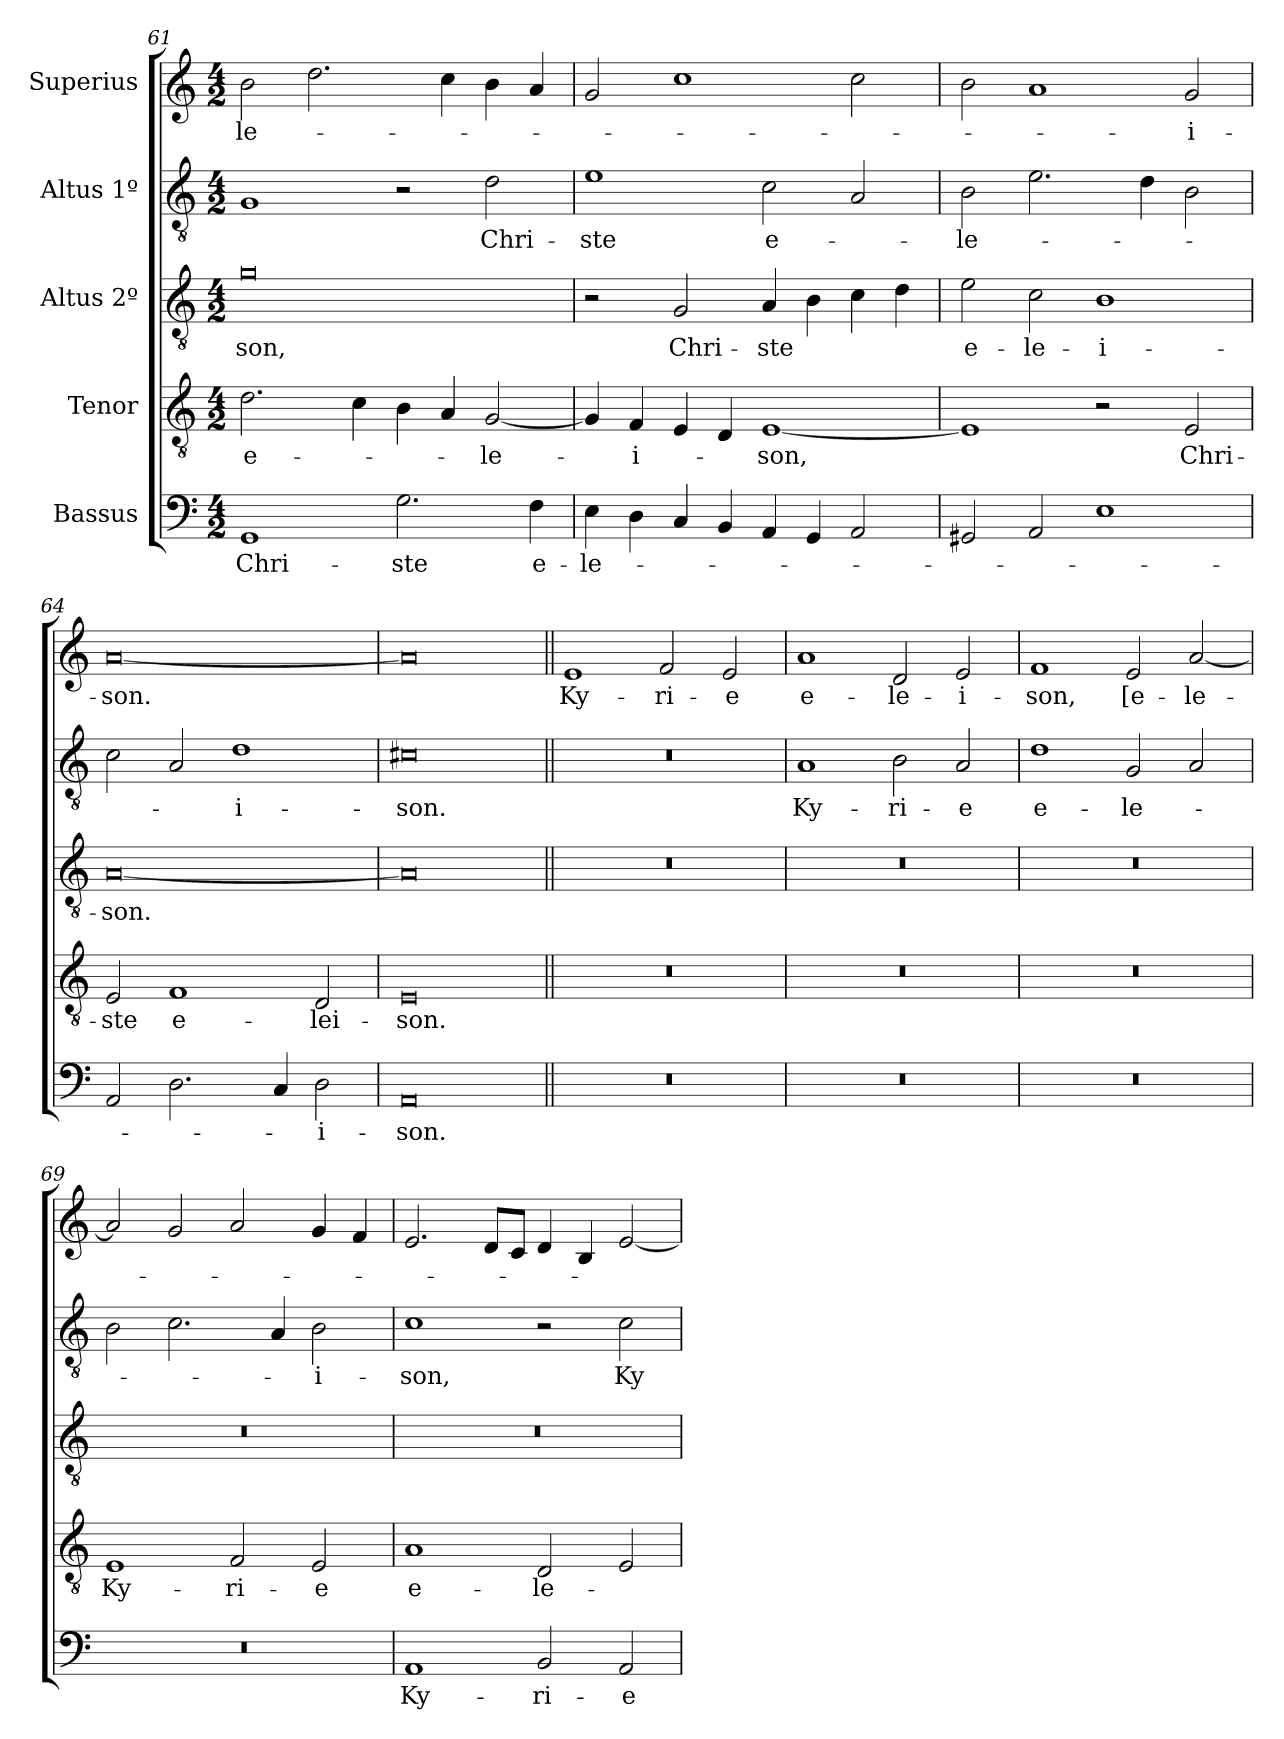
**kern	**text	**kern	**text	**kern	**text	**kern	**text	**kern	**text
*part5	*part5	*part4	*part4	*part3	*part3	*part2	*part2	*part1	*part1
*staff5	*staff5	*staff4	*staff4	*staff3	*staff3	*staff2	*staff2	*staff1	*staff1
*I"Bassus	*	*I"Tenor	*	*I"Altus 2º	*	*I"Altus 1º	*	*I"Superius	*
*clefF4	*	*clefGv2	*	*clefGv2	*	*clefGv2	*	*clefG2	*
*k[]	*	*k[]	*	*k[]	*	*k[]	*	*k[]	*
*M4/2	*	*M4/2	*	*M4/2	*	*M4/2	*	*M4/2	*
=61	=61	=61	=61	=61	=61	=61	=61	=61	=61
1GG/	Chri-	2.d\	e-	0g\	-son,	1G/	.	2b\	-le-
.	.	.	.	.	.	.	.	2.dd\	.
.	.	4c\	.	.	.	.	.	.	.
2.G\	-ste	4B\	.	.	.	2r	.	.	.
.	.	4A/	.	.	.	.	.	4cc\	.
.	.	[2G/	-le-	.	.	2d\	-Chri-	4b\	.
4F\	e-	.	.	.	.	.	.	4a/	.
=62	=62	=62	=62	=62	=62	=62	=62	=62	=62
4E\	-le-	4G/]	.	2r	.	1e\	-ste	2g/	.
4D\	.	4F/	-i-	.	.	.	.	.	.
4C/	.	4E/	.	2G/	Chri-	.	.	1cc\	.
4BB/	.	4D/	.	.	.	.	.	.	.
4AA/	.	[1E/	-son,	4A/	-ste	2c\	e-	.	.
4GG/	.	.	.	4B\	.	.	.	.	.
2AA/	.	.	.	4c\	.	2A/	.	2cc\	.
.	.	.	.	4d\	.	.	.	.	.
=63	=63	=63	=63	=63	=63	=63	=63	=63	=63
2GG#X/	.	1E/]	.	2e\	e-	2B\	-le-	2b\	.
2AA/	.	.	.	2c\	-le-	2.e\	.	1a/	.
1E\	.	2r	.	1B\	-i-	.	.	.	.
.	.	.	.	.	.	4d\	.	.	.
.	.	2E/	Chri-	.	.	2B\	.	2g/	-i-
=64	=64	=64	=64	=64	=64	=64	=64	=64	=64
2AA/	.	2E/	-ste	[0A/	-son.	2c\	.	[0a/	-son.
2.D\	.	1F/	e-	.	.	2A/	.	.	.
.	.	.	.	.	.	1d\	-i-	.	.
4C/	.	.	.	.	.	.	.	.	.
2D\	-i-	2D/	-lei-	.	.	.	.	.	.
=65	=65	=65	=65	=65	=65	=65	=65	=65	=65
0AA/	-son.	0E/	-son.	0A/]	.	0c#X\	-son.	0a/]	.
=66||	=66||	=66||	=66||	=66||	=66||	=66||	=66||	=66||	=66||
0r	.	0r	.	0r	.	0r	.	1e/	Ky-
.	.	.	.	.	.	.	.	2f/	-ri-
.	.	.	.	.	.	.	.	2e/	-e
=67	=67	=67	=67	=67	=67	=67	=67	=67	=67
0r	.	0r	.	0r	.	1A/	Ky-	1a/	e-
.	.	.	.	.	.	2B\	-ri-	2d/	-le-
.	.	.	.	.	.	2A/	-e	2e/	-i-
=68	=68	=68	=68	=68	=68	=68	=68	=68	=68
0r	.	0r	.	0r	.	1d\	e-	1f/	-son,
.	.	.	.	.	.	2G/	-le-	2e/	[e-
.	.	.	.	.	.	2A/	.	[2a/	-le-
=69	=69	=69	=69	=69	=69	=69	=69	=69	=69
0r	.	1E/	Ky-	0r	.	2B\	.	2a/]	.
.	.	.	.	.	.	2.c\	.	2g/	.
.	.	2F/	-ri-	.	.	.	.	2a/	.
.	.	.	.	.	.	4A/	.	.	.
.	.	2E/	-e	.	.	2B\	-i-	4g/	.
.	.	.	.	.	.	.	.	4f/	.
=70	=70	=70	=70	=70	=70	=70	=70	=70	=70
1AA/	Ky-	1A/	e-	0r	.	1c\	-son,	2.e/	.
.	.	.	.	.	.	.	.	8d/L	.
.	.	.	.	.	.	.	.	8c/J	.
2BB/	-ri-	2D/	-le-	.	.	2r	.	4d/	.
.	.	.	.	.	.	.	.	4B/	.
2AA/	-e	2E/	.	.	.	2c\	Ky-	[2e/	.
=	=	=	=	=	=	=	=	=	=
*-	*-	*-	*-	*-	*-	*-	*-	*-	*-
